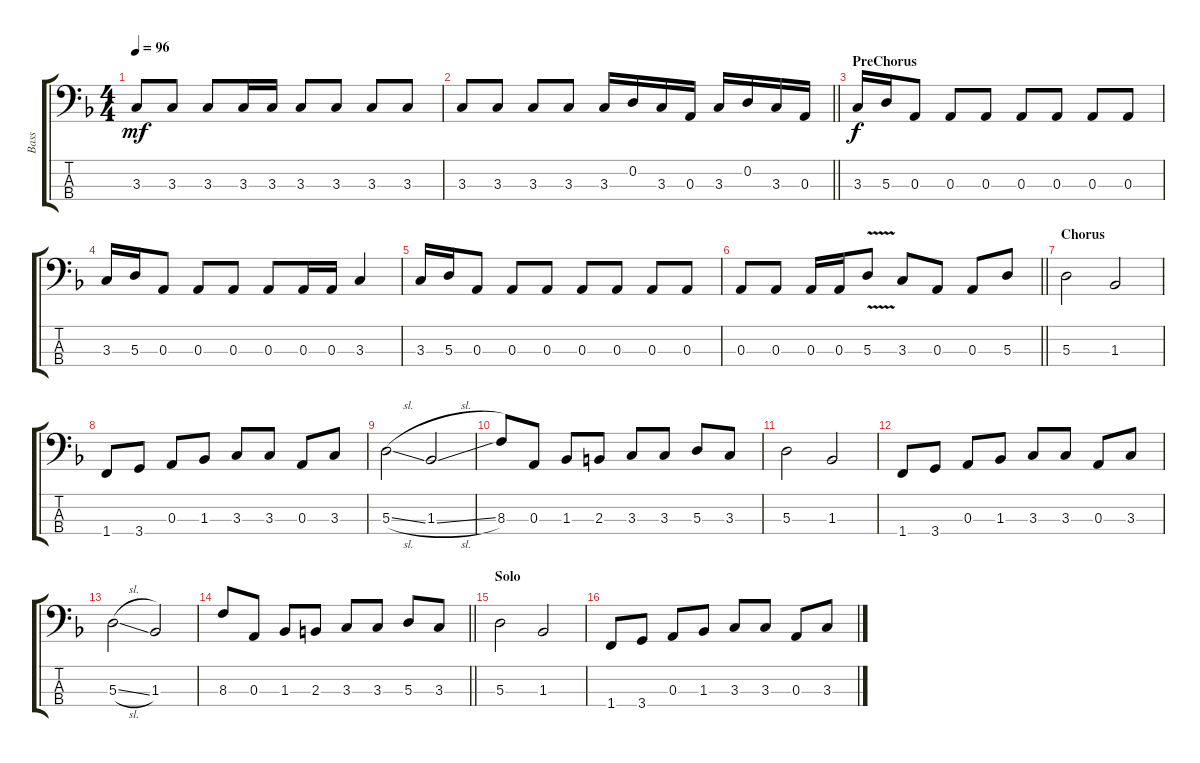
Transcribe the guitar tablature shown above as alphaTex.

\track ("Bass" "Bass") {instrument electricbassfinger}
\staff {score tabs}
\tuning (G2 D2 A1 E1) {hide}
\ts (4 4)
\tempo 96
\clef f4
\ks dminor
3.3.8{dy mf} 3.3.8 3.3.8 3.3.16 3.3.16 3.3.8 3.3.8 3.3.8 3.3.8 |
\barLineRight lightlight
3.3.8 3.3.8 3.3.8 3.3.8 3.3.16 0.2.16 3.3.16 0.3.16 3.3.16 0.2.16 3.3.16 0.3.16 |
\section ("" "PreChorus")
3.3.16{dy f} 5.3.16 0.3.8 0.3.8 0.3.8 0.3.8 0.3.8 0.3.8 0.3.8 |
3.3.16 5.3.16 0.3.8 0.3.8 0.3.8 0.3.8 0.3.16 0.3.16 3.3.4 |
3.3.16 5.3.16 0.3.8 0.3.8 0.3.8 0.3.8 0.3.8 0.3.8 0.3.8 |
\barLineRight lightlight
0.3.8 0.3.8 0.3.16 0.3.16 5.3{v}.8 3.3.8 0.3.8 0.3.8 5.3.8 |
\section ("" "Chorus")
5.3.2 1.3.2 |
1.4.8 3.4.8 0.3.8 1.3.8 3.3.8 3.3.8 0.3.8 3.3.8 |
5.3{sl}.2 1.3{sl}.2 |
8.3.8 0.3.8 1.3.8 2.3.8 3.3.8 3.3.8 5.3.8 3.3.8 |
5.3.2 1.3.2 |
1.4.8 3.4.8 0.3.8 1.3.8 3.3.8 3.3.8 0.3.8 3.3.8 |
5.3{sl}.2 1.3.2 |
\barLineRight lightlight
8.3.8 0.3.8 1.3.8 2.3.8 3.3.8 3.3.8 5.3.8 3.3.8 |
\section ("" "Solo")
5.3.2 1.3.2 |
1.4.8 3.4.8 0.3.8 1.3.8 3.3.8 3.3.8 0.3.8 3.3.8
